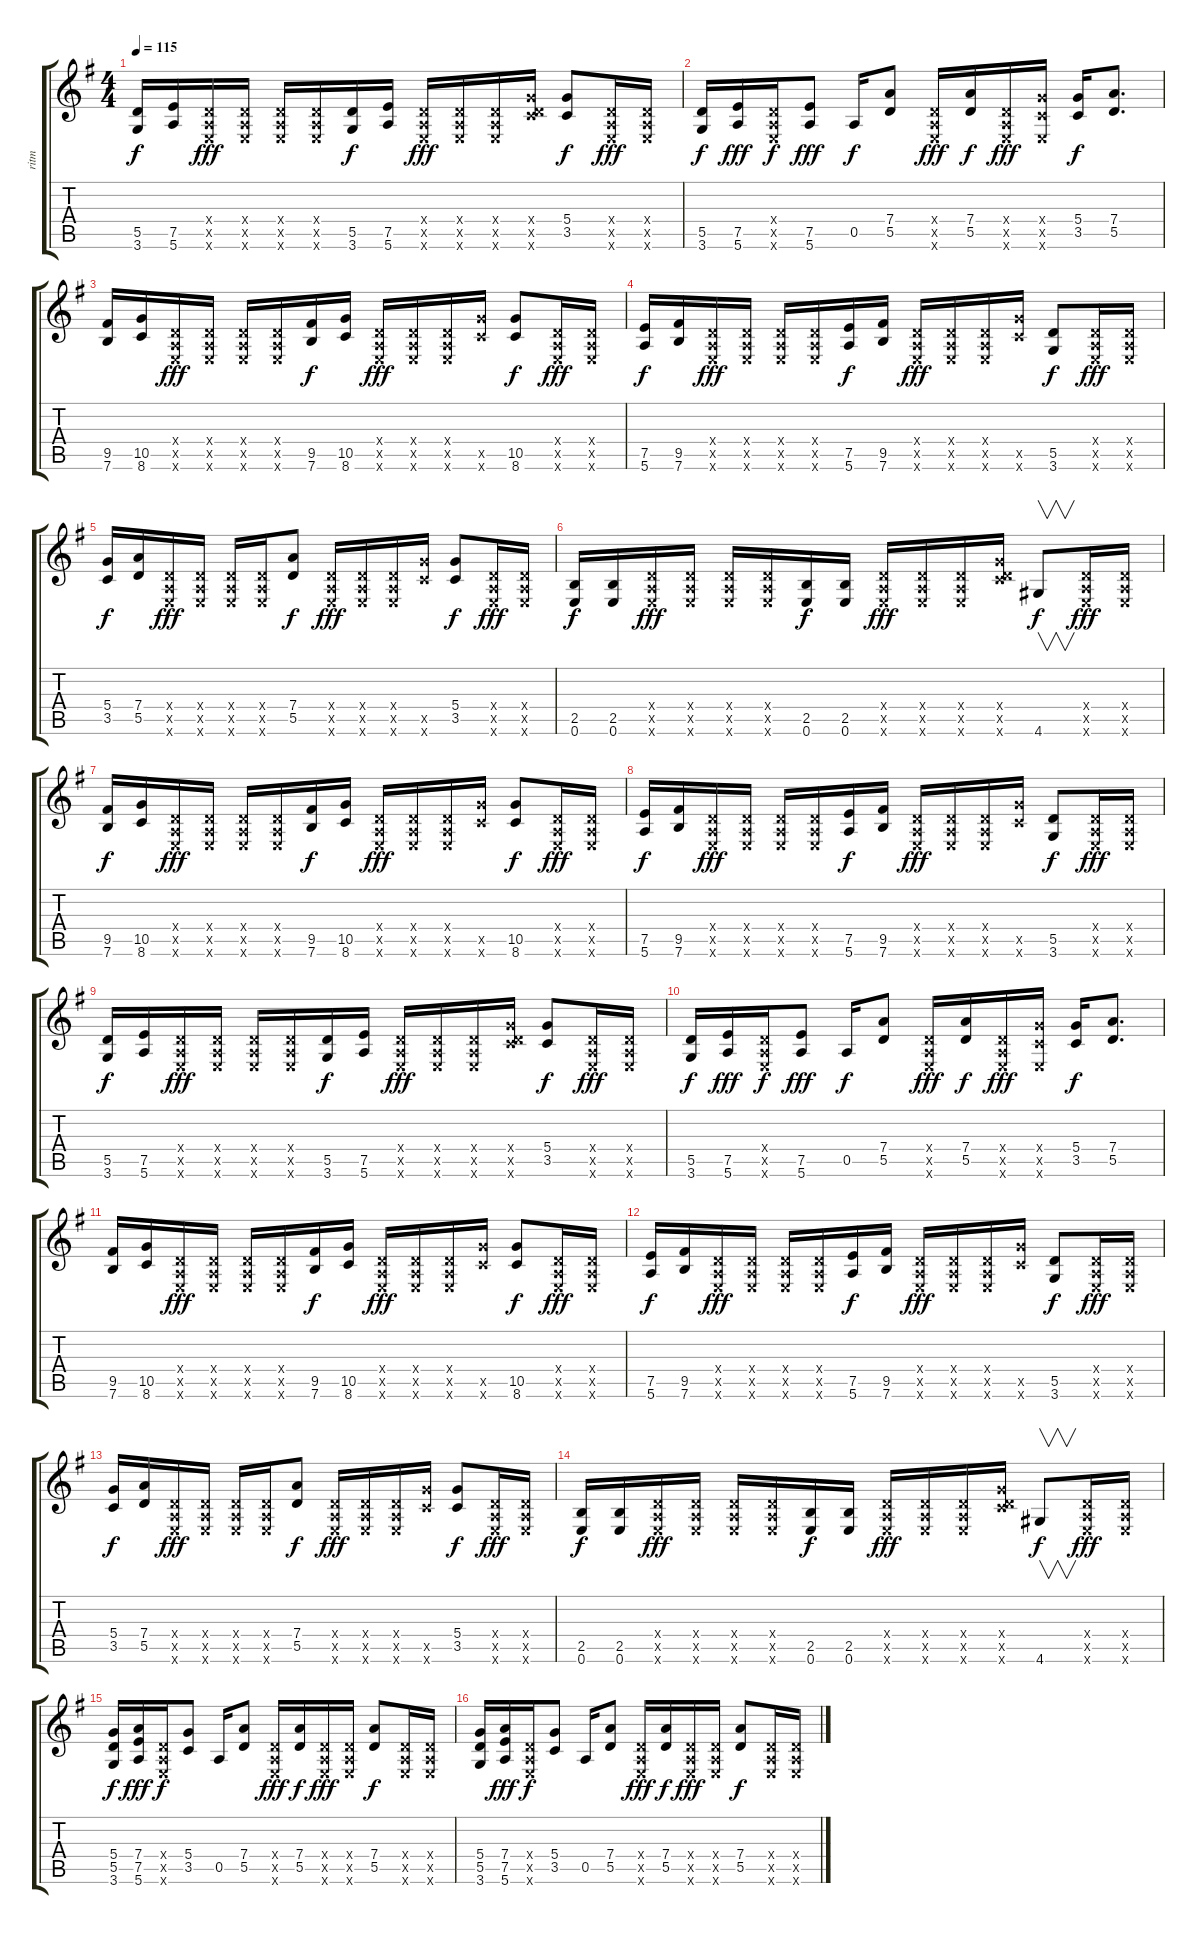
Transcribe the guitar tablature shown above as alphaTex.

\track ("ritm" "ritm") {instrument distortionguitar}
\staff {score tabs}
\tuning (E4 B3 G3 D3 A2 E2) {hide}
\ts (4 4)
\tempo 115
\clef g2
\ks g
(5.5 3.6).16{dy f} (7.5 5.6).16 (0.4{x} 0.5{x} 0.6{x}).16{dy fff} (0.4{x} 0.5{x} 0.6{x}).16 (0.4{x} 0.5{x} 0.6{x}).16 (0.4{x} 0.5{x} 0.6{x}).16 (5.5 3.6).16{dy f} (7.5 5.6).16 (0.4{x} 0.5{x} 0.6{x}).16{dy fff} (0.4{x} 0.5{x} 0.6{x}).16 (0.4{x} 0.5{x} 0.6{x}).16 (0.4{x} 10.5{x} 8.6{x}).16 (5.4 3.5).8{dy f} (0.4{x} 0.5{x} 0.6{x}).16{dy fff} (0.4{x} 0.5{x} 0.6{x}).16 |
(5.5 3.6).16{dy f} (7.5 5.6).16{dy fff} (0.4{x} 0.5{x} 0.6{x}).16{dy f} (7.5 5.6).8{dy fff} 0.5.16{dy f} (7.4 5.5).8 (0.4{x} 0.5{x} 0.6{x}).16{dy fff} (7.4 5.5).16{dy f} (0.4{x} 0.5{x} 0.6{x}).16{dy fff} (5.4{x} 3.5{x} 0.6{x}).16 (5.4 3.5).16{dy f} (7.4 5.5).8{d} |
(9.5 7.6).16 (10.5 8.6).16 (0.4{x} 0.5{x} 0.6{x}).16{dy fff} (0.4{x} 0.5{x} 0.6{x}).16 (0.4{x} 0.5{x} 0.6{x}).16 (0.4{x} 0.5{x} 0.6{x}).16 (9.5 7.6).16{dy f} (10.5 8.6).16 (0.4{x} 0.5{x} 0.6{x}).16{dy fff} (0.4{x} 0.5{x} 0.6{x}).16 (0.4{x} 0.5{x} 0.6{x}).16 (10.5{x} 8.6{x}).16 (10.5 8.6).8{dy f} (0.4{x} 0.5{x} 0.6{x}).16{dy fff} (0.4{x} 0.5{x} 0.6{x}).16 |
(7.5 5.6).16{dy f} (9.5 7.6).16 (0.4{x} 0.5{x} 0.6{x}).16{dy fff} (0.4{x} 0.5{x} 0.6{x}).16 (0.4{x} 0.5{x} 0.6{x}).16 (0.4{x} 0.5{x} 0.6{x}).16 (7.5 5.6).16{dy f} (9.5 7.6).16 (0.4{x} 0.5{x} 0.6{x}).16{dy fff} (0.4{x} 0.5{x} 0.6{x}).16 (0.4{x} 0.5{x} 0.6{x}).16 (10.5{x} 8.6{x}).16 (5.5 3.6).8{dy f} (0.4{x} 0.5{x} 0.6{x}).16{dy fff} (0.4{x} 0.5{x} 0.6{x}).16 |
(5.4 3.5).16{dy f} (7.4 5.5).16 (0.4{x} 0.5{x} 0.6{x}).16{dy fff} (0.4{x} 0.5{x} 0.6{x}).16 (0.4{x} 0.5{x} 0.6{x}).16 (0.4{x} 0.5{x} 0.6{x}).16 (7.4 5.5).8{dy f} (0.4{x} 0.5{x} 0.6{x}).16{dy fff} (0.4{x} 0.5{x} 0.6{x}).16 (0.4{x} 0.5{x} 0.6{x}).16 (10.5{x} 8.6{x}).16 (5.4 3.5).8{dy f} (0.4{x} 0.5{x} 0.6{x}).16{dy fff} (0.4{x} 0.5{x} 0.6{x}).16 |
(2.5 0.6).16{dy f} (2.5 0.6).16 (0.4{x} 0.5{x} 0.6{x}).16{dy fff} (0.4{x} 0.5{x} 0.6{x}).16 (0.4{x} 0.5{x} 0.6{x}).16 (0.4{x} 0.5{x} 0.6{x}).16 (2.5 0.6).16{dy f} (2.5 0.6).16 (0.4{x} 0.5{x} 0.6{x}).16{dy fff} (0.4{x} 0.5{x} 0.6{x}).16 (0.4{x} 0.5{x} 0.6{x}).16 (0.4{x} 10.5{x} 8.6{x}).16 4.6.8{v dy f} (0.4{x} 0.5{x} 0.6{x}).16{dy fff} (0.4{x} 0.5{x} 0.6{x}).16 |
(9.5 7.6).16{dy f} (10.5 8.6).16 (0.4{x} 0.5{x} 0.6{x}).16{dy fff} (0.4{x} 0.5{x} 0.6{x}).16 (0.4{x} 0.5{x} 0.6{x}).16 (0.4{x} 0.5{x} 0.6{x}).16 (9.5 7.6).16{dy f} (10.5 8.6).16 (0.4{x} 0.5{x} 0.6{x}).16{dy fff} (0.4{x} 0.5{x} 0.6{x}).16 (0.4{x} 0.5{x} 0.6{x}).16 (10.5{x} 8.6{x}).16 (10.5 8.6).8{dy f} (0.4{x} 0.5{x} 0.6{x}).16{dy fff} (0.4{x} 0.5{x} 0.6{x}).16 |
(7.5 5.6).16{dy f} (9.5 7.6).16 (0.4{x} 0.5{x} 0.6{x}).16{dy fff} (0.4{x} 0.5{x} 0.6{x}).16 (0.4{x} 0.5{x} 0.6{x}).16 (0.4{x} 0.5{x} 0.6{x}).16 (7.5 5.6).16{dy f} (9.5 7.6).16 (0.4{x} 0.5{x} 0.6{x}).16{dy fff} (0.4{x} 0.5{x} 0.6{x}).16 (0.4{x} 0.5{x} 0.6{x}).16 (10.5{x} 8.6{x}).16 (5.5 3.6).8{dy f} (0.4{x} 0.5{x} 0.6{x}).16{dy fff} (0.4{x} 0.5{x} 0.6{x}).16 |
(5.5 3.6).16{dy f} (7.5 5.6).16 (0.4{x} 0.5{x} 0.6{x}).16{dy fff} (0.4{x} 0.5{x} 0.6{x}).16 (0.4{x} 0.5{x} 0.6{x}).16 (0.4{x} 0.5{x} 0.6{x}).16 (5.5 3.6).16{dy f} (7.5 5.6).16 (0.4{x} 0.5{x} 0.6{x}).16{dy fff} (0.4{x} 0.5{x} 0.6{x}).16 (0.4{x} 0.5{x} 0.6{x}).16 (0.4{x} 10.5{x} 8.6{x}).16 (5.4 3.5).8{dy f} (0.4{x} 0.5{x} 0.6{x}).16{dy fff} (0.4{x} 0.5{x} 0.6{x}).16 |
(5.5 3.6).16{dy f} (7.5 5.6).16{dy fff} (0.4{x} 0.5{x} 0.6{x}).16{dy f} (7.5 5.6).8{dy fff} 0.5.16{dy f} (7.4 5.5).8 (0.4{x} 0.5{x} 0.6{x}).16{dy fff} (7.4 5.5).16{dy f} (0.4{x} 0.5{x} 0.6{x}).16{dy fff} (5.4{x} 3.5{x} 0.6{x}).16 (5.4 3.5).16{dy f} (7.4 5.5).8{d} |
(9.5 7.6).16 (10.5 8.6).16 (0.4{x} 0.5{x} 0.6{x}).16{dy fff} (0.4{x} 0.5{x} 0.6{x}).16 (0.4{x} 0.5{x} 0.6{x}).16 (0.4{x} 0.5{x} 0.6{x}).16 (9.5 7.6).16{dy f} (10.5 8.6).16 (0.4{x} 0.5{x} 0.6{x}).16{dy fff} (0.4{x} 0.5{x} 0.6{x}).16 (0.4{x} 0.5{x} 0.6{x}).16 (10.5{x} 8.6{x}).16 (10.5 8.6).8{dy f} (0.4{x} 0.5{x} 0.6{x}).16{dy fff} (0.4{x} 0.5{x} 0.6{x}).16 |
(7.5 5.6).16{dy f} (9.5 7.6).16 (0.4{x} 0.5{x} 0.6{x}).16{dy fff} (0.4{x} 0.5{x} 0.6{x}).16 (0.4{x} 0.5{x} 0.6{x}).16 (0.4{x} 0.5{x} 0.6{x}).16 (7.5 5.6).16{dy f} (9.5 7.6).16 (0.4{x} 0.5{x} 0.6{x}).16{dy fff} (0.4{x} 0.5{x} 0.6{x}).16 (0.4{x} 0.5{x} 0.6{x}).16 (10.5{x} 8.6{x}).16 (5.5 3.6).8{dy f} (0.4{x} 0.5{x} 0.6{x}).16{dy fff} (0.4{x} 0.5{x} 0.6{x}).16 |
(5.4 3.5).16{dy f} (7.4 5.5).16 (0.4{x} 0.5{x} 0.6{x}).16{dy fff} (0.4{x} 0.5{x} 0.6{x}).16 (0.4{x} 0.5{x} 0.6{x}).16 (0.4{x} 0.5{x} 0.6{x}).16 (7.4 5.5).8{dy f} (0.4{x} 0.5{x} 0.6{x}).16{dy fff} (0.4{x} 0.5{x} 0.6{x}).16 (0.4{x} 0.5{x} 0.6{x}).16 (10.5{x} 8.6{x}).16 (5.4 3.5).8{dy f} (0.4{x} 0.5{x} 0.6{x}).16{dy fff} (0.4{x} 0.5{x} 0.6{x}).16 |
(2.5 0.6).16{dy f} (2.5 0.6).16 (0.4{x} 0.5{x} 0.6{x}).16{dy fff} (0.4{x} 0.5{x} 0.6{x}).16 (0.4{x} 0.5{x} 0.6{x}).16 (0.4{x} 0.5{x} 0.6{x}).16 (2.5 0.6).16{dy f} (2.5 0.6).16 (0.4{x} 0.5{x} 0.6{x}).16{dy fff} (0.4{x} 0.5{x} 0.6{x}).16 (0.4{x} 0.5{x} 0.6{x}).16 (0.4{x} 10.5{x} 8.6{x}).16 4.6.8{v dy f} (0.4{x} 0.5{x} 0.6{x}).16{dy fff} (0.4{x} 0.5{x} 0.6{x}).16 |
(5.4 5.5 3.6).16{dy f balance 0} (7.4 7.5 5.6).16{dy fff} (0.4{x} 0.5{x} 0.6{x}).16{dy f} (5.4 3.5).8 0.5.16 (7.4 5.5).8 (0.4{x} 0.5{x} 0.6{x}).16{dy fff} (7.4 5.5).16{dy f} (0.4{x} 0.5{x} 0.6{x}).16{dy fff} (0.4{x} 0.5{x} 0.6{x}).16 (7.4 5.5).8{dy f} (0.4{x} 0.5{x} 0.6{x}).16 (0.4{x} 0.5{x} 0.6{x}).16 |
(5.4 5.5 3.6).16 (7.4 7.5 5.6).16{dy fff} (0.4{x} 0.5{x} 0.6{x}).16{dy f} (5.4 3.5).8 0.5.16 (7.4 5.5).8 (0.4{x} 0.5{x} 0.6{x}).16{dy fff} (7.4 5.5).16{dy f} (0.4{x} 0.5{x} 0.6{x}).16{dy fff} (0.4{x} 0.5{x} 0.6{x}).16 (7.4 5.5).8{dy f} (0.4{x} 0.5{x} 0.6{x}).16 (0.4{x} 0.5{x} 0.6{x}).16
